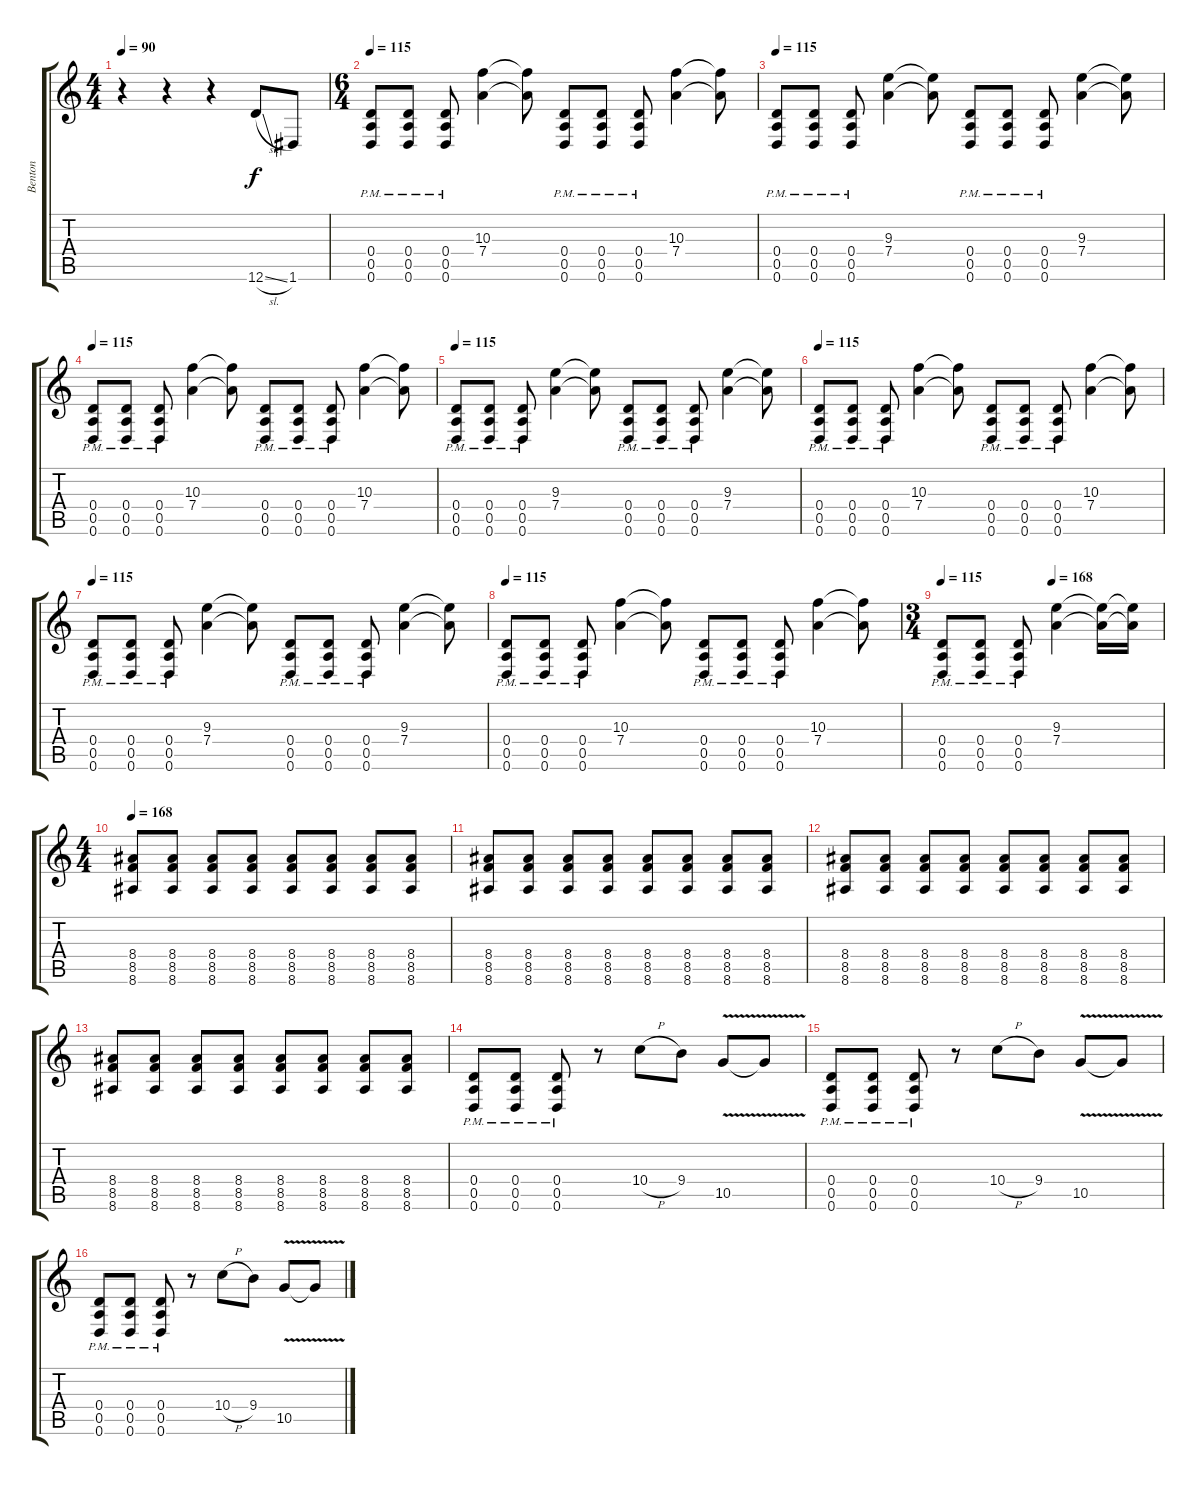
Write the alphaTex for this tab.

\track ("Benton" "Benton") {instrument distortionguitar}
\staff {score tabs}
\tuning (E4 B3 G3 D3 A2 D2) {hide}
\ts (4 4)
\tempo 90
\clef g2
\ks c
r.4{dy f} r.4 r.4 12.6{sl}.8 1.6.8 |
\ts (6 4)
\tempo 115
(0.4{pm} 0.5{pm} 0.6{pm}).8 (0.4{pm} 0.5{pm} 0.6{pm}).8 (0.4{pm} 0.5{pm} 0.6{pm}).8 (10.3 7.4).4 (10.3{t} 7.4{t}).8 (0.4{pm} 0.5{pm} 0.6{pm}).8 (0.4{pm} 0.5{pm} 0.6{pm}).8 (0.4{pm} 0.5{pm} 0.6{pm}).8 (10.3 7.4).4 (10.3{t} 7.4{t}).8 |
\tempo 115
(0.4{pm} 0.5{pm} 0.6{pm}).8 (0.4{pm} 0.5{pm} 0.6{pm}).8 (0.4{pm} 0.5{pm} 0.6{pm}).8 (9.3 7.4).4 (9.3{t} 7.4{t}).8 (0.4{pm} 0.5{pm} 0.6{pm}).8 (0.4{pm} 0.5{pm} 0.6{pm}).8 (0.4{pm} 0.5{pm} 0.6{pm}).8 (9.3 7.4).4 (9.3{t} 7.4{t}).8 |
\tempo 115
(0.4{pm} 0.5{pm} 0.6{pm}).8 (0.4{pm} 0.5{pm} 0.6{pm}).8 (0.4{pm} 0.5{pm} 0.6{pm}).8 (10.3 7.4).4 (10.3{t} 7.4{t}).8 (0.4{pm} 0.5{pm} 0.6{pm}).8 (0.4{pm} 0.5{pm} 0.6{pm}).8 (0.4{pm} 0.5{pm} 0.6{pm}).8 (10.3 7.4).4 (10.3{t} 7.4{t}).8 |
\tempo 115
(0.4{pm} 0.5{pm} 0.6{pm}).8 (0.4{pm} 0.5{pm} 0.6{pm}).8 (0.4{pm} 0.5{pm} 0.6{pm}).8 (9.3 7.4).4 (9.3{t} 7.4{t}).8 (0.4{pm} 0.5{pm} 0.6{pm}).8 (0.4{pm} 0.5{pm} 0.6{pm}).8 (0.4{pm} 0.5{pm} 0.6{pm}).8 (9.3 7.4).4 (9.3{t} 7.4{t}).8 |
\tempo 115
(0.4{pm} 0.5{pm} 0.6{pm}).8 (0.4{pm} 0.5{pm} 0.6{pm}).8 (0.4{pm} 0.5{pm} 0.6{pm}).8 (10.3 7.4).4 (10.3{t} 7.4{t}).8 (0.4{pm} 0.5{pm} 0.6{pm}).8 (0.4{pm} 0.5{pm} 0.6{pm}).8 (0.4{pm} 0.5{pm} 0.6{pm}).8 (10.3 7.4).4 (10.3{t} 7.4{t}).8 |
\tempo 115
(0.4{pm} 0.5{pm} 0.6{pm}).8 (0.4{pm} 0.5{pm} 0.6{pm}).8 (0.4{pm} 0.5{pm} 0.6{pm}).8 (9.3 7.4).4 (9.3{t} 7.4{t}).8 (0.4{pm} 0.5{pm} 0.6{pm}).8 (0.4{pm} 0.5{pm} 0.6{pm}).8 (0.4{pm} 0.5{pm} 0.6{pm}).8 (9.3 7.4).4 (9.3{t} 7.4{t}).8 |
\tempo 115
(0.4{pm} 0.5{pm} 0.6{pm}).8 (0.4{pm} 0.5{pm} 0.6{pm}).8 (0.4{pm} 0.5{pm} 0.6{pm}).8 (10.3 7.4).4 (10.3{t} 7.4{t}).8 (0.4{pm} 0.5{pm} 0.6{pm}).8 (0.4{pm} 0.5{pm} 0.6{pm}).8 (0.4{pm} 0.5{pm} 0.6{pm}).8 (10.3 7.4).4 (10.3{t} 7.4{t}).8 |
\ts (3 4)
\tempo 115
\tempo (168 0.5)
(0.4{pm} 0.5{pm} 0.6{pm}).8 (0.4{pm} 0.5{pm} 0.6{pm}).8 (0.4{pm} 0.5{pm} 0.6{pm}).8 (9.3 7.4).4 (9.3{t} 7.4{t}).16 (9.3{t} 7.4{t}).16 |
\ts (4 4)
\tempo 168
(8.4 8.5 8.6).8{instrument distortionguitar} (8.4 8.5 8.6).8 (8.4 8.5 8.6).8 (8.4 8.5 8.6).8 (8.4 8.5 8.6).8 (8.4 8.5 8.6).8 (8.4 8.5 8.6).8 (8.4 8.5 8.6).8 |
(8.4 8.5 8.6).8{instrument distortionguitar} (8.4 8.5 8.6).8 (8.4 8.5 8.6).8 (8.4 8.5 8.6).8 (8.4 8.5 8.6).8 (8.4 8.5 8.6).8 (8.4 8.5 8.6).8 (8.4 8.5 8.6).8 |
(8.4 8.5 8.6).8{instrument distortionguitar} (8.4 8.5 8.6).8 (8.4 8.5 8.6).8 (8.4 8.5 8.6).8 (8.4 8.5 8.6).8 (8.4 8.5 8.6).8 (8.4 8.5 8.6).8 (8.4 8.5 8.6).8 |
(8.4 8.5 8.6).8{instrument distortionguitar} (8.4 8.5 8.6).8 (8.4 8.5 8.6).8 (8.4 8.5 8.6).8 (8.4 8.5 8.6).8 (8.4 8.5 8.6).8 (8.4 8.5 8.6).8 (8.4 8.5 8.6).8 |
(0.4{pm} 0.5{pm} 0.6{pm}).8{instrument distortionguitar} (0.4{pm} 0.5{pm} 0.6{pm}).8 (0.4{pm} 0.5{pm} 0.6{pm}).8 r.8 10.4{h}.8 9.4.8 10.5{v}.8{instrument guitarharmonics} 10.5{t}.8 |
(0.4{pm} 0.5{pm} 0.6{pm}).8{instrument distortionguitar} (0.4{pm} 0.5{pm} 0.6{pm}).8 (0.4{pm} 0.5{pm} 0.6{pm}).8 r.8 10.4{h}.8 9.4.8 10.5{v}.8{instrument guitarharmonics} 10.5{t}.8 |
(0.4{pm} 0.5{pm} 0.6{pm}).8{instrument distortionguitar} (0.4{pm} 0.5{pm} 0.6{pm}).8 (0.4{pm} 0.5{pm} 0.6{pm}).8 r.8 10.4{h}.8 9.4.8 10.5{v}.8{instrument guitarharmonics} 10.5{t}.8
